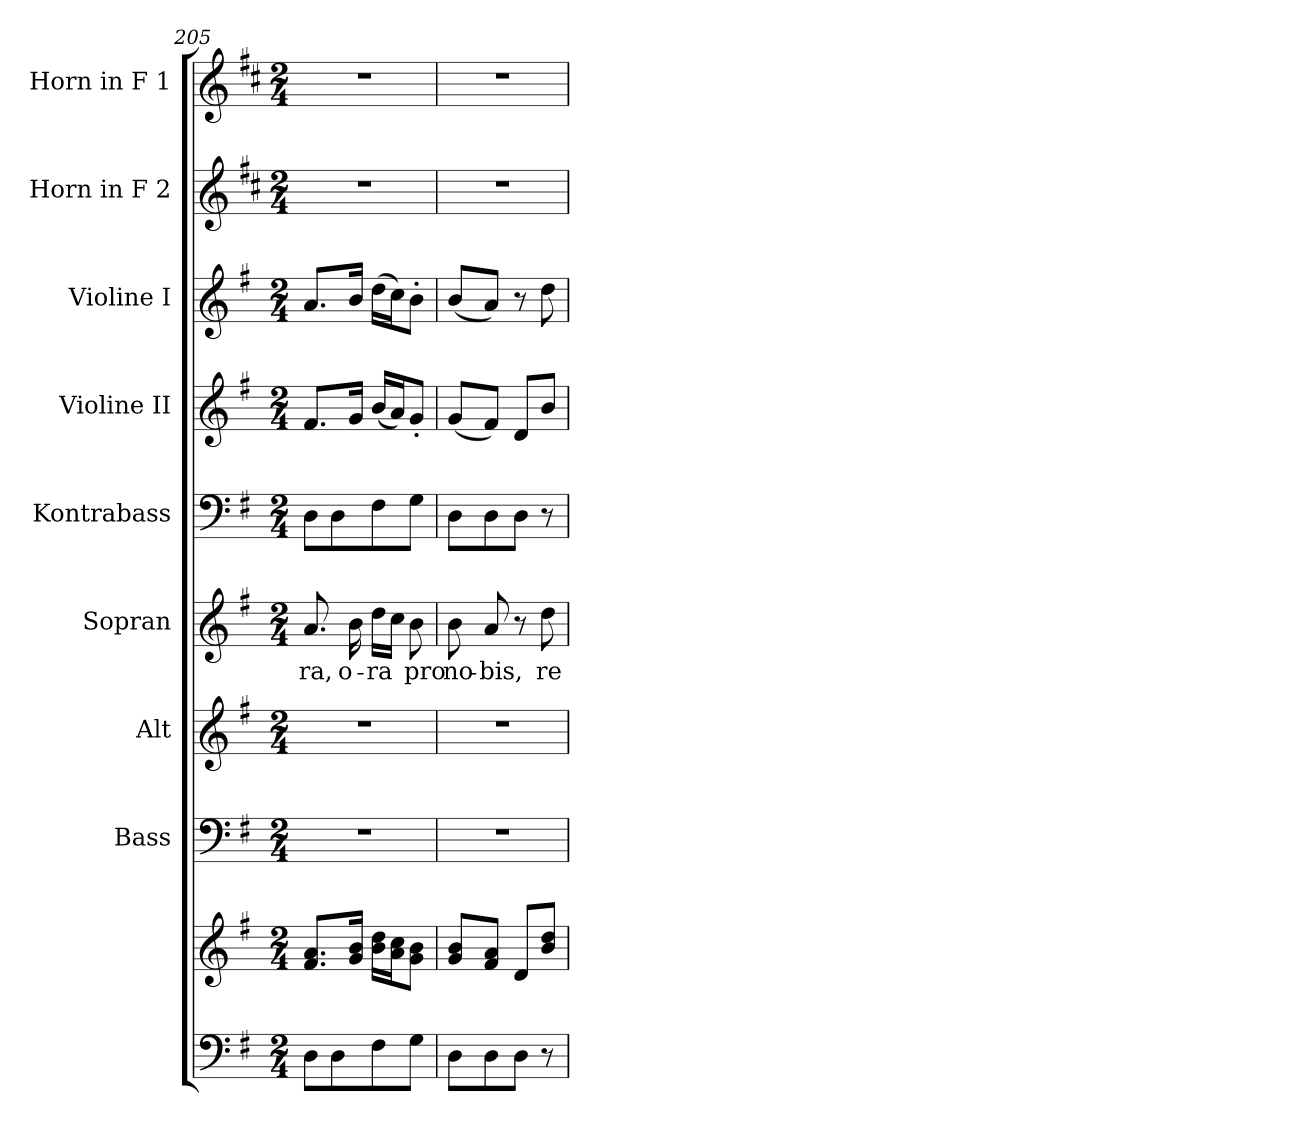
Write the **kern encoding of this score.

**kern	**kern	**kern	**kern	**kern	**text	**kern	**kern	**kern	**kern	**kern
*part9	*part9	*part8	*part7	*part6	*part6	*part5	*part4	*part3	*part2	*part1
*staff10	*staff9	*staff8	*staff7	*staff6	*staff6	*staff5	*staff4	*staff3	*staff2	*staff1
*	*	*I"Bass	*I"Alt	*I"Sopran	*	*I"Kontrabass	*I"Violine II	*I"Violine I	*I"Horn in F 2	*I"Horn in F 1
*	*	*I'B.	*I'A.	*I'S.	*	*I'Kb.	*I'Vl. II	*I'Vl. I	*I'Hrn. 2	*I'Hrn. 1
*clefF4	*clefG2	*clefF4	*clefG2	*clefG2	*	*clefF4	*clefG2	*clefG2	*clefG2	*clefG2
*	*	*	*	*	*	*ITrd7c12	*	*	*ITrd4c7	*ITrd4c7
*k[f#]	*k[f#]	*k[f#]	*k[f#]	*k[f#]	*	*k[f#]	*k[f#]	*k[f#]	*k[f#]	*k[f#]
*G:	*G:	*G:	*G:	*G:	*	*G:	*G:	*G:	*G:	*G:
*M2/4	*M2/4	*M2/4	*M2/4	*M2/4	*	*M2/4	*M2/4	*M2/4	*M2/4	*M2/4
=205	=205	=205	=205	=205	=205	=205	=205	=205	=205	=205
!	!	!	!	!	!LO:LY:b	!	!	!	!	!
8D\L	8.f#/ 8.a/L	2r	2r	8.a/	-ra,	8DD\L	8.f#/L	8.a/L	2r	2r
8D\	.	.	.	.	.	8DD\	.	.	.	.
!	!	!	!	!	!LO:LY:b	!	!	!	!	!
.	16g/ 16b/Jk	.	.	16b\	o-	.	16g/Jk	16b/Jk	.	.
!	!	!	!	!	!LO:LY:b	!	!	!	!	!
8F#\	16b\ 16dd\LL	.	.	16dd\LL	-ra	8FF#\	(<16b/LL	(>16dd\LL	.	.
.	16a\ 16cc\J	.	.	16cc\JJ	.	.	16a/J)	16cc\J)	.	.
!	!	!	!	!	!LO:LY:b	!	!	!	!	!
8G\J	8g\ 8b\J	.	.	8b\	pro	8GG\J	8g'</J	8b'>\J	.	.
=206	=206	=206	=206	=206	=206	=206	=206	=206	=206	=206
!	!	!	!	!	!LO:LY:b	!	!	!	!	!
8D\L	8g/ 8b/L	2r	2r	8b\	no-	8DD\L	(<8g/L	(<8b/L	2r	2r
!	!	!	!	!	!LO:LY:b	!	!	!	!	!
8D\	8f#/ 8a/J	.	.	8a/	-bis,	8DD\	8f#/J)	8a/J)	.	.
8D\J	8d/L	.	.	8r	.	8DD\J	8d/L	8r	.	.
!	!	!	!	!	!LO:LY:b	!	!	!	!	!
8r	8b/ 8dd/J	.	.	8dd\	re-	8r	8b/J	8dd\	.	.
=	=	=	=	=	=	=	=	=	=	=
*-	*-	*-	*-	*-	*-	*-	*-	*-	*-	*-
